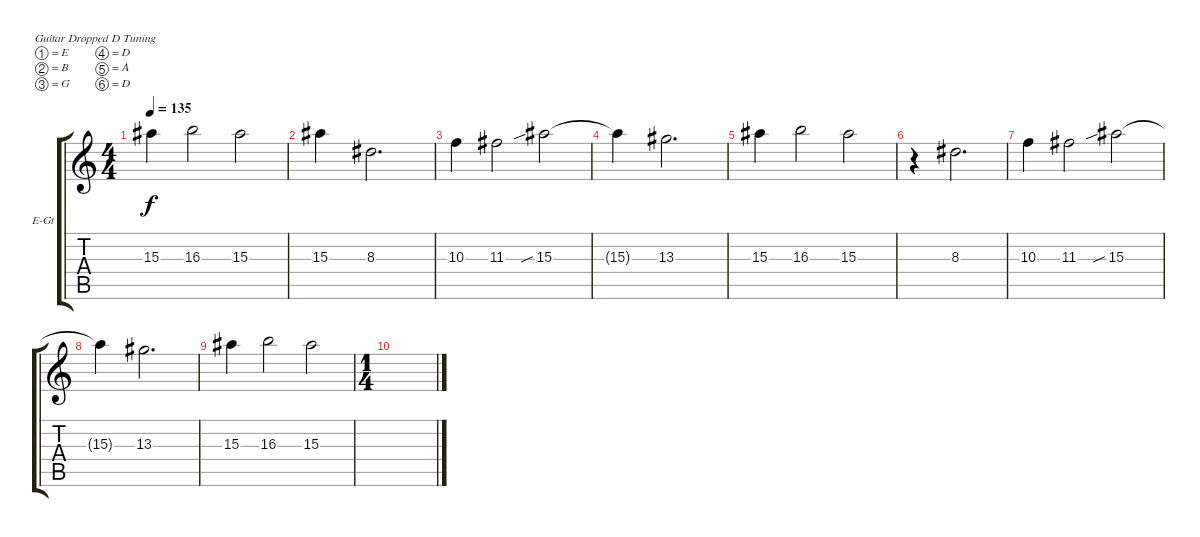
\bracketExtendMode groupsimilarinstruments
\firstSystemTrackNameOrientation horizontal
\otherSystemsTrackNameOrientation horizontal
\track ("Electric Guitar" "E-Gt") {instrument distortionguitar}
\staff {score tabs}
\tuning (E4 B3 G3 D3 A2 D2)
\ts (4 4)
\tempo 135
\clef g2
\scale
0.333333
\ks c
15.3.4{dy f} 16.3.2 15.3.2 |
\scale
0.333333 15.3.4 8.3.2{d} |
\scale
0.333333 10.3.4 11.3.2 15.3{sib}.2 |
\scale
0.333333 15.3{t}.4 13.3.2{d} |
\scale
0.333333 15.3.4 16.3.2 15.3.2 |
\scale
0.333333 r.4 8.3.2{d} |
\scale
0.333333 10.3.4 11.3.2 15.3{sib}.2 |
15.3{t}.4 13.3.2{d} |
15.3.4 16.3.2 15.3.2 |
\ts (1 4)
\beaming (8 2)
